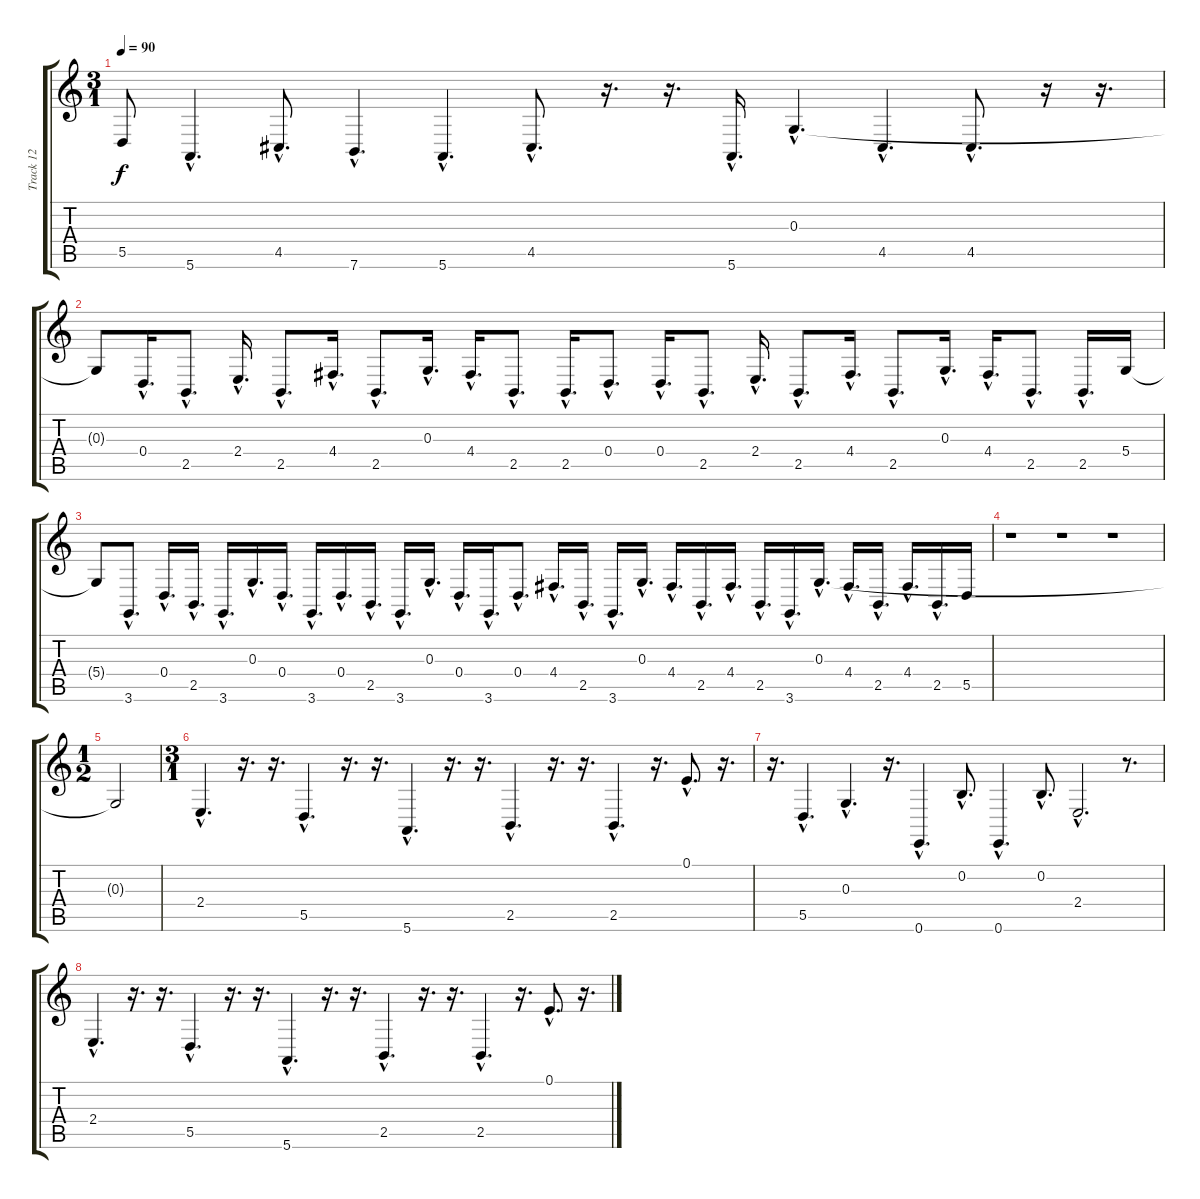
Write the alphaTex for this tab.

\track ("Track 12" "Track 12") {instrument acousticgrandpiano}
\staff {score tabs}
\tuning (E4 B3 G3 D3 A2 E2) {hide}
\ts (3 1)
\tempo 90
\clef g2
\ks c
5.5{t}.8{dy f} 5.6{hac}.4{d} 4.5{hac}.8{d} 7.6{hac}.4{d} 5.6{hac}.4{d} 4.5{hac}.8{d} r.16{d} r.16{d} 5.6{hac}.16{d} 0.3{hac}.4{d} 4.5{hac}.4{d} 4.5{hac}.8{d} r.16 r.16{d} |
0.3{t}.8 0.4{hac}.16{d} 2.5{hac}.8{d} 2.4{hac}.16{d} 2.5{hac}.8{d} 4.4{hac}.16{d} 2.5{hac}.8{d} 0.3{hac}.16{d} 4.4{hac}.16{d} 2.5{hac}.8{d} 2.5{hac}.16{d} 0.4{hac}.8{d} 0.4{hac}.16{d} 2.5{hac}.8{d} 2.4{hac}.16{d} 2.5{hac}.8{d} 4.4{hac}.16{d} 2.5{hac}.8{d} 0.3{hac}.16{d} 4.4{hac}.16{d} 2.5{hac}.8{d} 2.5{hac}.16{d} 5.4.16 |
5.4{t}.8 3.6{hac}.8{d} 0.4{hac}.16{d} 2.5{hac}.16{d} 3.6{hac}.16{d} 0.3{hac}.16{d} 0.4{hac}.16{d} 3.6{hac}.16{d} 0.4{hac}.16{d} 2.5{hac}.16{d} 3.6{hac}.16{d} 0.3{hac}.16{d} 0.4{hac}.16{d} 3.6{hac}.16{d} 0.4{hac}.8{d} 4.4{hac}.16{d} 2.5{hac}.16{d} 3.6{hac}.16{d} 0.3{hac}.16{d} 4.4{hac}.16{d} 2.5{hac}.16{d} 4.4{hac}.16{d} 2.5{hac}.16{d} 3.6{hac}.16{d} 0.3{hac}.16{d} 4.4{hac}.16{d} 2.5{hac}.16{d} 4.4{hac}.16{d} 2.5{hac}.16{d} 5.5.16 |
r.1 r.1 r.1 |
\ts (1 2)
0.3{t}.2 |
\ts (3 1)
2.4{hac}.4{d} r.16{d} r.16{d} 5.5{hac}.4{d} r.16{d} r.16{d} 5.6{hac}.4{d} r.16{d} r.16{d} 2.5{hac}.4{d} r.16{d} r.16{d} 2.5{hac}.4{d} r.16{d} 0.1{hac}.8{d} r.16{d} |
r.16{d} 5.5{hac}.4{d} 0.3{hac}.4{d} r.16{d} 0.6{hac}.4{d} 0.2{hac}.8{d} 0.6{hac}.4{d} 0.2{hac}.8{d} 2.4{hac}.2{d} r.8{d} |
2.4{hac}.4{d} r.16{d} r.16{d} 5.5{hac}.4{d} r.16{d} r.16{d} 5.6{hac}.4{d} r.16{d} r.16{d} 2.5{hac}.4{d} r.16{d} r.16{d} 2.5{hac}.4{d} r.16{d} 0.1{hac}.8{d} r.16{d}
